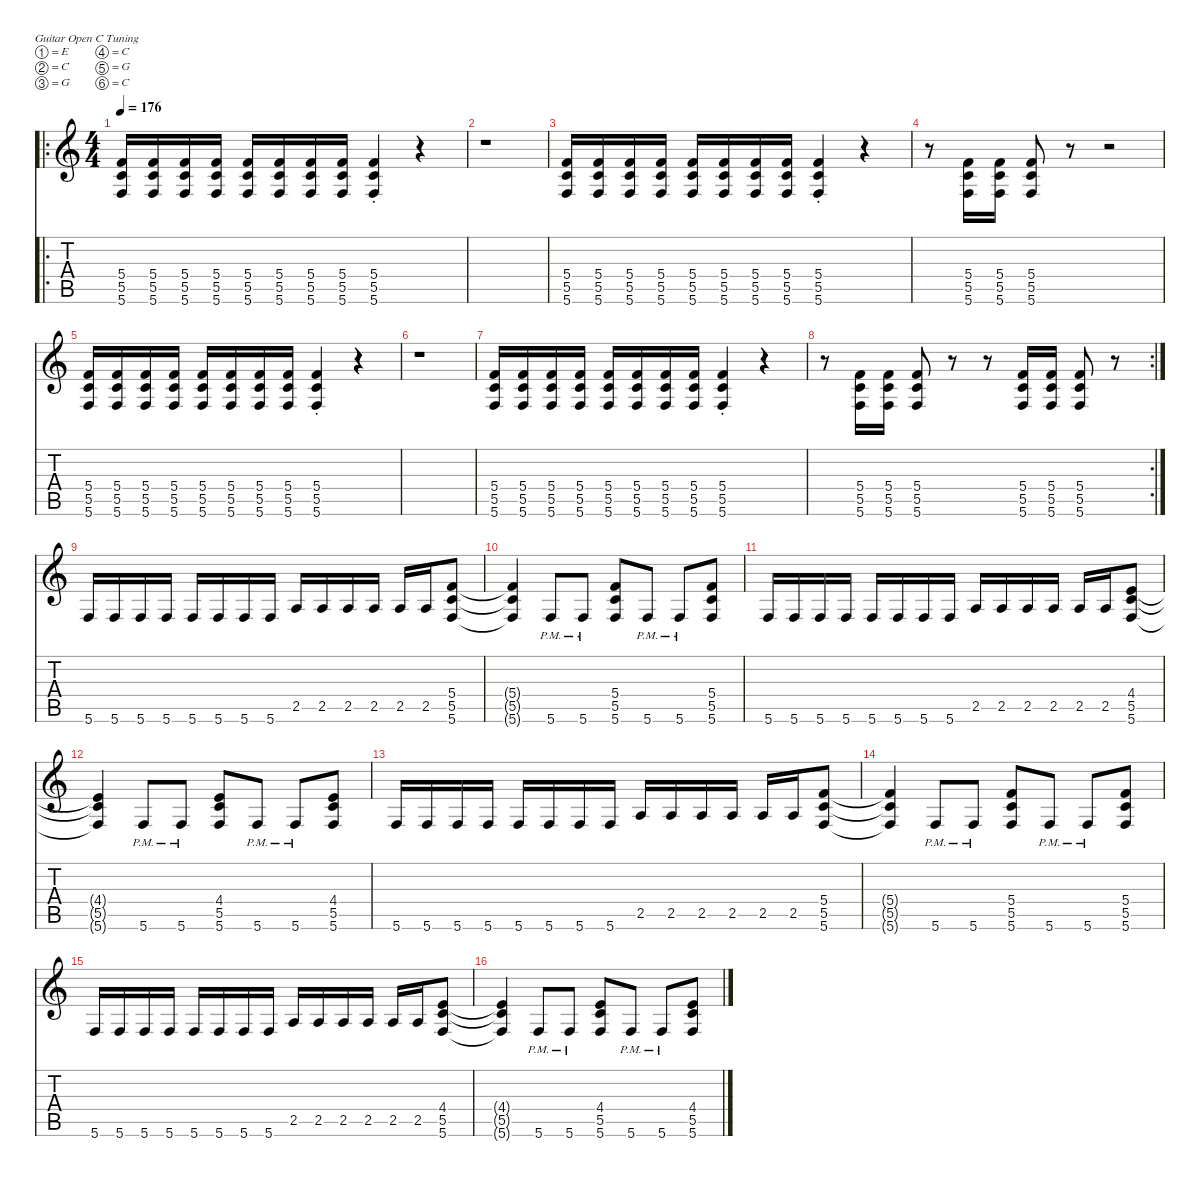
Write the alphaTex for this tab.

\defaultSystemsLayout 4
\hideDynamics
\bracketExtendMode nobrackets
\singleTrackTrackNamePolicy hidden
\multiTrackTrackNamePolicy hidden
\firstSystemTrackNameMode fullname
\firstSystemTrackNameOrientation horizontal
\otherSystemsTrackNameOrientation horizontal
\track ("Guitar 1" "dist.guit.") {mute instrument distortionguitar}
\staff {score tabs}
\tuning (E4 C4 G3 C3 G2 C2)
\ro
\ts (4 4)
\tempo 176
\clef g2
\ks c
(5.4 5.5 5.6).16{dy f beam Up} (5.4 5.5 5.6).16{beam Up} (5.4 5.5 5.6).16{beam Up} (5.4 5.5 5.6).16{beam Up} (5.4 5.5 5.6).16{beam Up} (5.4 5.5 5.6).16{beam Up} (5.4 5.5 5.6).16{beam Up} (5.4 5.5 5.6).16{beam Up} (5.4 5.5 5.6{st}).4{beam Up} r.4{beam Up} |
r.1{beam Down} |
(5.4 5.5 5.6).16{beam Up} (5.4 5.5 5.6).16{beam Up} (5.4 5.5 5.6).16{beam Up} (5.4 5.5 5.6).16{beam Up} (5.4 5.5 5.6).16{beam Up} (5.4 5.5 5.6).16{beam Up} (5.4 5.5 5.6).16{beam Up} (5.4 5.5 5.6).16{beam Up} (5.4 5.5 5.6{st}).4{beam Up} r.4{beam Up} |
r.8{beam Down} (5.4 5.5 5.6).16{beam Up} (5.4 5.5 5.6).16{beam Up} (5.4 5.5 5.6).8{beam Up} r.8{beam Up} r.2{beam Up} |
(5.4 5.5 5.6).16{beam Up} (5.4 5.5 5.6).16{beam Up} (5.4 5.5 5.6).16{beam Up} (5.4 5.5 5.6).16{beam Up} (5.4 5.5 5.6).16{beam Up} (5.4 5.5 5.6).16{beam Up} (5.4 5.5 5.6).16{beam Up} (5.4 5.5 5.6).16{beam Up} (5.4 5.5 5.6{st}).4{beam Up} r.4{beam Up} |
r.1{beam Down} |
(5.4 5.5 5.6).16{beam Up} (5.4 5.5 5.6).16{beam Up} (5.4 5.5 5.6).16{beam Up} (5.4 5.5 5.6).16{beam Up} (5.4 5.5 5.6).16{beam Up} (5.4 5.5 5.6).16{beam Up} (5.4 5.5 5.6).16{beam Up} (5.4 5.5 5.6).16{beam Up} (5.4 5.5 5.6{st}).4{beam Up} r.4{beam Up} |
\rc 2
r.8{beam Down} (5.4 5.5 5.6).16{beam Up} (5.4 5.5 5.6).16{beam Up} (5.4 5.5 5.6).8{beam Up} r.8{beam Up} r.8{beam Up} (5.4 5.5 5.6).16{beam Up} (5.4 5.5 5.6).16{beam Up} (5.4 5.5 5.6).8{beam Up} r.8{beam Up} |
5.6.16{beam Up} 5.6.16{beam Up} 5.6.16{beam Up} 5.6.16{beam Up} 5.6.16{beam Up} 5.6.16{beam Up} 5.6.16{beam Up} 5.6.16{beam Up} 2.5.16{beam Up} 2.5.16{beam Up} 2.5.16{beam Up} 2.5.16{beam Up} 2.5.16{beam Up} 2.5.16{beam Up} (5.4 5.5 5.6).8{beam Up} |
(5.4{t} 5.5{t} 5.6{t}).4{dy mf beam Up} 5.6{pm}.8{dy f beam Up} 5.6{pm}.8{beam Up} (5.4 5.5 5.6).8{beam Up} 5.6{pm}.8{beam Up} 5.6{pm}.8{beam Up} (5.4 5.5 5.6).8{beam Up} |
5.6.16{beam Up} 5.6.16{beam Up} 5.6.16{beam Up} 5.6.16{beam Up} 5.6.16{beam Up} 5.6.16{beam Up} 5.6.16{beam Up} 5.6.16{beam Up} 2.5.16{beam Up} 2.5.16{beam Up} 2.5.16{beam Up} 2.5.16{beam Up} 2.5.16{beam Up} 2.5.16{beam Up} (4.4 5.5 5.6).8{beam Up} |
(4.4{t} 5.5{t} 5.6{t}).4{dy mf beam Up} 5.6{pm}.8{dy f beam Up} 5.6{pm}.8{beam Up} (4.4 5.5 5.6).8{beam Up} 5.6{pm}.8{beam Up} 5.6{pm}.8{beam Up} (4.4 5.5 5.6).8{beam Up} |
5.6.16{beam Up} 5.6.16{beam Up} 5.6.16{beam Up} 5.6.16{beam Up} 5.6.16{beam Up} 5.6.16{beam Up} 5.6.16{beam Up} 5.6.16{beam Up} 2.5.16{beam Up} 2.5.16{beam Up} 2.5.16{beam Up} 2.5.16{beam Up} 2.5.16{beam Up} 2.5.16{beam Up} (5.4 5.5 5.6).8{beam Up} |
(5.4{t} 5.5{t} 5.6{t}).4{dy mf beam Up} 5.6{pm}.8{dy f beam Up} 5.6{pm}.8{beam Up} (5.4 5.5 5.6).8{beam Up} 5.6{pm}.8{beam Up} 5.6{pm}.8{beam Up} (5.4 5.5 5.6).8{beam Up} |
5.6.16{beam Up} 5.6.16{beam Up} 5.6.16{beam Up} 5.6.16{beam Up} 5.6.16{beam Up} 5.6.16{beam Up} 5.6.16{beam Up} 5.6.16{beam Up} 2.5.16{beam Up} 2.5.16{beam Up} 2.5.16{beam Up} 2.5.16{beam Up} 2.5.16{beam Up} 2.5.16{beam Up} (4.4 5.5 5.6).8{beam Up} |
(4.4{t} 5.5{t} 5.6{t}).4{dy mf beam Up} 5.6{pm}.8{dy f beam Up} 5.6{pm}.8{beam Up} (4.4 5.5 5.6).8{beam Up} 5.6{pm}.8{beam Up} 5.6{pm}.8{beam Up} (4.4 5.5 5.6).8{beam Up}
